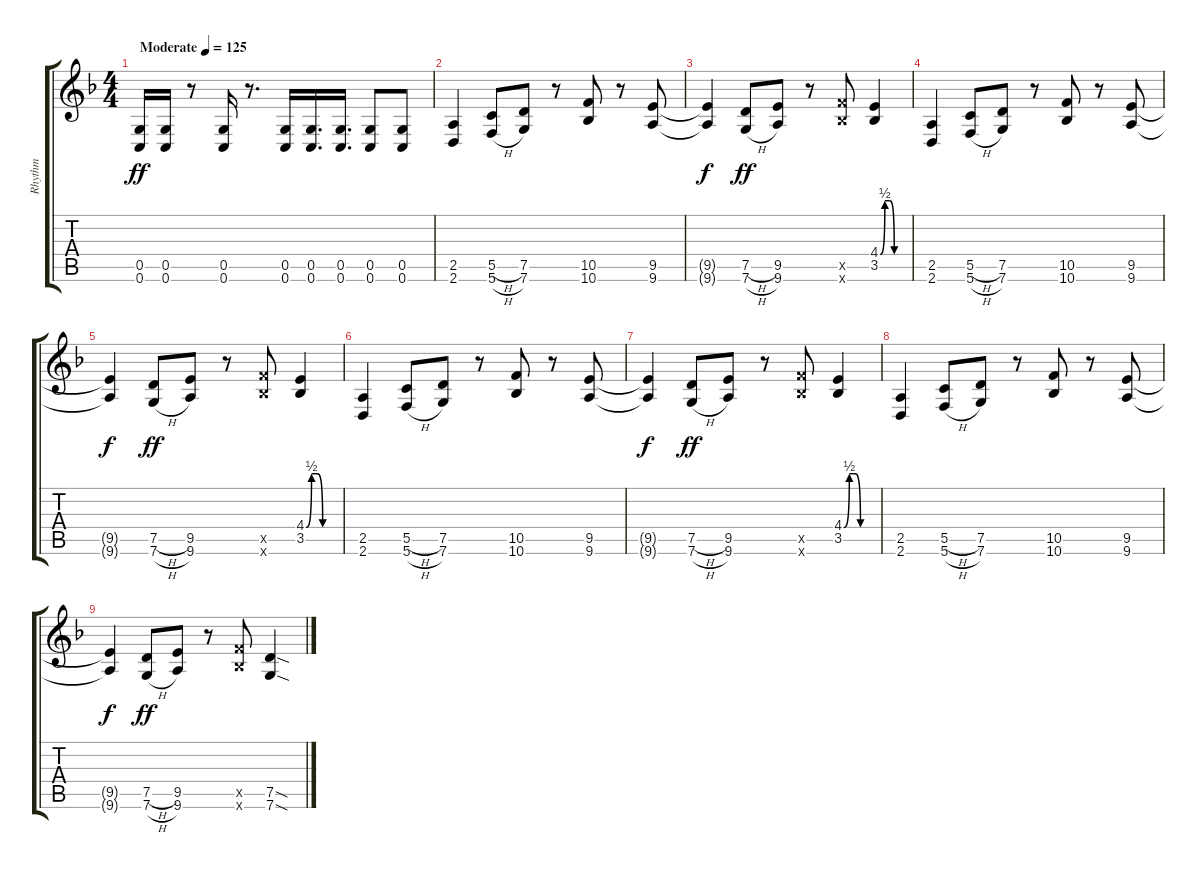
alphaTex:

\track ("Rhythm" "Rhythm") {instrument overdrivenguitar}
\staff {score tabs}
\tuning (D4 A3 F3 C3 G2 C2) {hide}
\ts (4 4)
\tempo (125 "Moderate")
\clef g2
\ks dminor
(0.5 0.6).16{dy ff instrument overdrivenguitar} (0.5 0.6).16 r.8 (0.5 0.6).16 r.8{d} (0.5 0.6).16 (0.5 0.6).16{d} (0.5 0.6).16{d} (0.5 0.6).8 (0.5 0.6).8 |
(2.5 2.6).4 (5.5{h} 5.6{h}).8 (7.5 7.6).8 r.8 (10.5 10.6).8 r.8 (9.5 9.6).8 |
(9.5{t} 9.6{t}).4{dy f} (7.5{h} 7.6{h}).8{dy ff} (9.5 9.6).8 r.8 (10.5{x} 10.6{x}).8 (4.4{be (custom 0 0 10 2 20 2 30 0 60 0)} 3.5).4 |
(2.5 2.6).4 (5.5{h} 5.6{h}).8 (7.5 7.6).8 r.8 (10.5 10.6).8 r.8 (9.5 9.6).8 |
(9.5{t} 9.6{t}).4{dy f} (7.5{h} 7.6{h}).8{dy ff} (9.5 9.6).8 r.8 (10.5{x} 10.6{x}).8 (4.4{be (custom 0 0 10 2 20 2 30 0 60 0)} 3.5).4 |
(2.5 2.6).4 (5.5{h} 5.6{h}).8 (7.5 7.6).8 r.8 (10.5 10.6).8 r.8 (9.5 9.6).8 |
(9.5{t} 9.6{t}).4{dy f} (7.5{h} 7.6{h}).8{dy ff} (9.5 9.6).8 r.8 (10.5{x} 10.6{x}).8 (4.4{be (custom 0 0 10 2 20 2 30 0 60 0)} 3.5).4 |
(2.5 2.6).4 (5.5{h} 5.6{h}).8 (7.5 7.6).8 r.8 (10.5 10.6).8 r.8 (9.5 9.6).8 |
(9.5{t} 9.6{t}).4{dy f} (7.5{h} 7.6{h}).8{dy ff} (9.5 9.6).8 r.8 (10.5{x} 10.6{x}).8 (7.5{sod} 7.6{sod}).4
